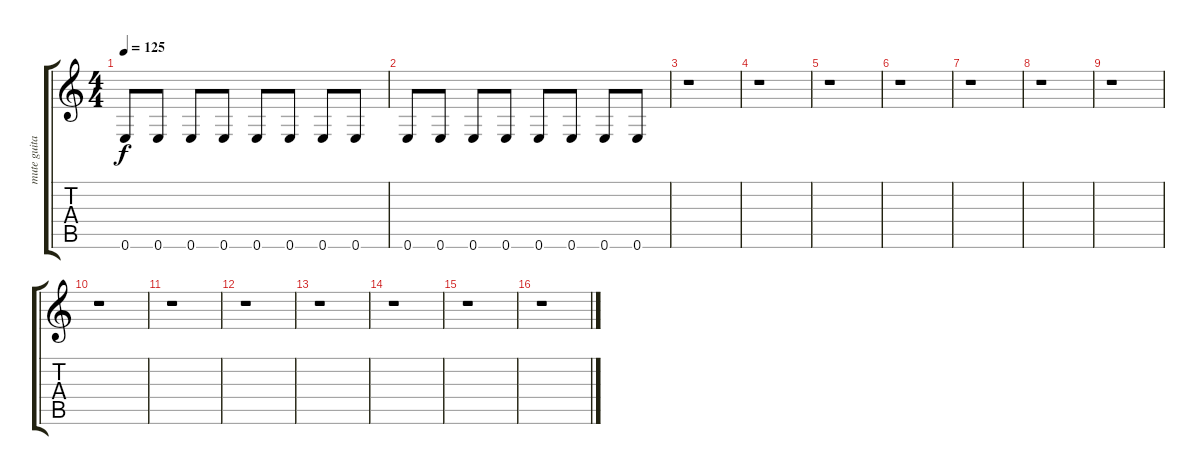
\track ("mute guitar" "mute guita") {instrument electricguitarmuted}
\staff {score tabs}
\tuning (E4 B3 G3 D3 A2 E2) {hide}
\ts (4 4)
\tempo 125
\clef g2
\ks c
0.6.8{dy f} 0.6.8 0.6.8 0.6.8 0.6.8 0.6.8 0.6.8 0.6.8 |
0.6.8 0.6.8 0.6.8 0.6.8 0.6.8 0.6.8 0.6.8 0.6.8 |
r.1 |
r.1 |
r.1 |
r.1 |
r.1 |
r.1 |
r.1 |
r.1 |
r.1 |
r.1 |
r.1 |
r.1 |
r.1 |
r.1
